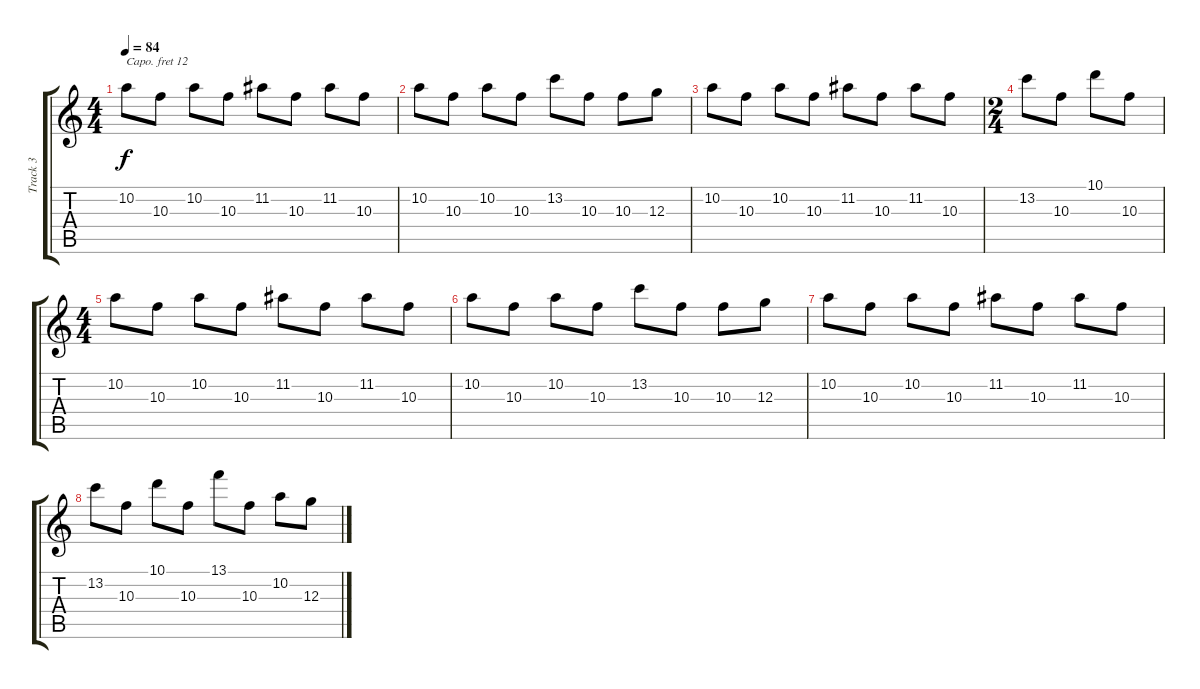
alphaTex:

\track ("Track 3" "Track 3") {instrument glockenspiel}
\staff {score tabs}
\capo 12
\tuning (E4 B3 G3 D3 A2 E2) {hide}
\ts (4 4)
\tempo 84
\clef g2
\ks c
10.2.8{dy f} 10.3.8 10.2.8 10.3.8 11.2.8 10.3.8 11.2.8 10.3.8 |
10.2.8 10.3.8 10.2.8 10.3.8 13.2.8 10.3.8 10.3.8 12.3.8 |
10.2.8 10.3.8 10.2.8 10.3.8 11.2.8 10.3.8 11.2.8 10.3.8 |
\ts (2 4)
13.2.8 10.3.8 10.1.8 10.3.8 |
\ts (4 4)
10.2.8 10.3.8 10.2.8 10.3.8 11.2.8 10.3.8 11.2.8 10.3.8 |
10.2.8 10.3.8 10.2.8 10.3.8 13.2.8 10.3.8 10.3.8 12.3.8 |
10.2.8 10.3.8 10.2.8 10.3.8 11.2.8 10.3.8 11.2.8 10.3.8 |
13.2.8 10.3.8 10.1.8 10.3.8 13.1.8 10.3.8 10.2.8 12.3.8
